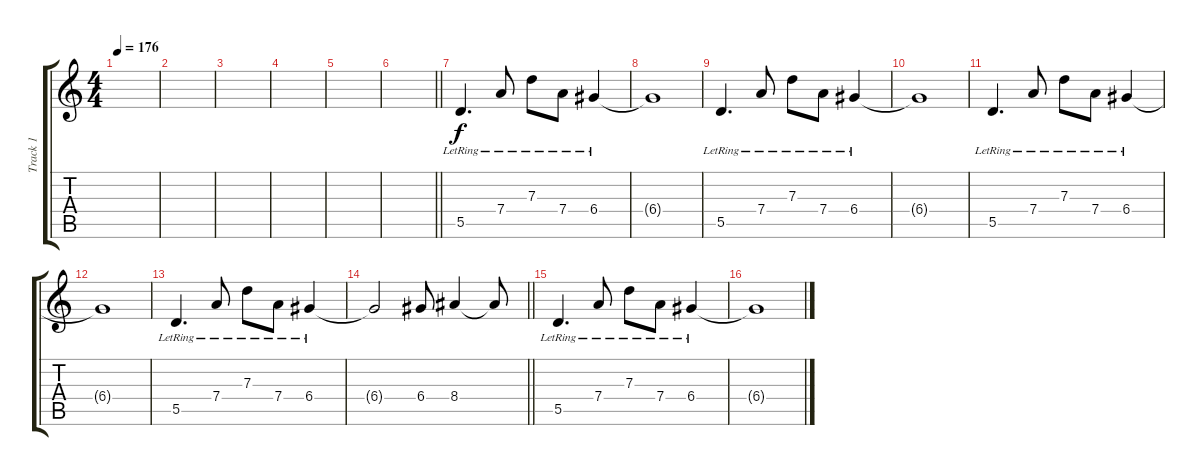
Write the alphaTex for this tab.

\track ("Track 1" "Track 1") {instrument overdrivenguitar}
\staff {score tabs}
\tuning (E4 B3 G3 D3 A2 D2) {hide}
\ts (4 4)
\tempo 176
\clef g2
\ks c
|
|
|
|
|
\barLineRight lightlight
|
5.5{lr}.4{d} 7.4{lr}.8 7.3{lr}.8 7.4{lr}.8 6.4{lr}.4 |
6.4{t}.1 |
5.5{lr}.4{d} 7.4{lr}.8 7.3{lr}.8 7.4{lr}.8 6.4{lr}.4 |
6.4{t}.1 |
5.5{lr}.4{d} 7.4{lr}.8 7.3{lr}.8 7.4{lr}.8 6.4{lr}.4 |
6.4{t}.1 |
5.5{lr}.4{d} 7.4{lr}.8 7.3{lr}.8 7.4{lr}.8 6.4{lr}.4 |
\barLineRight lightlight
6.4{t}.2 6.4.8 8.4.4 8.4{t}.8 |
5.5{lr}.4{d} 7.4{lr}.8 7.3{lr}.8 7.4{lr}.8 6.4{lr}.4 |
6.4{t}.1
